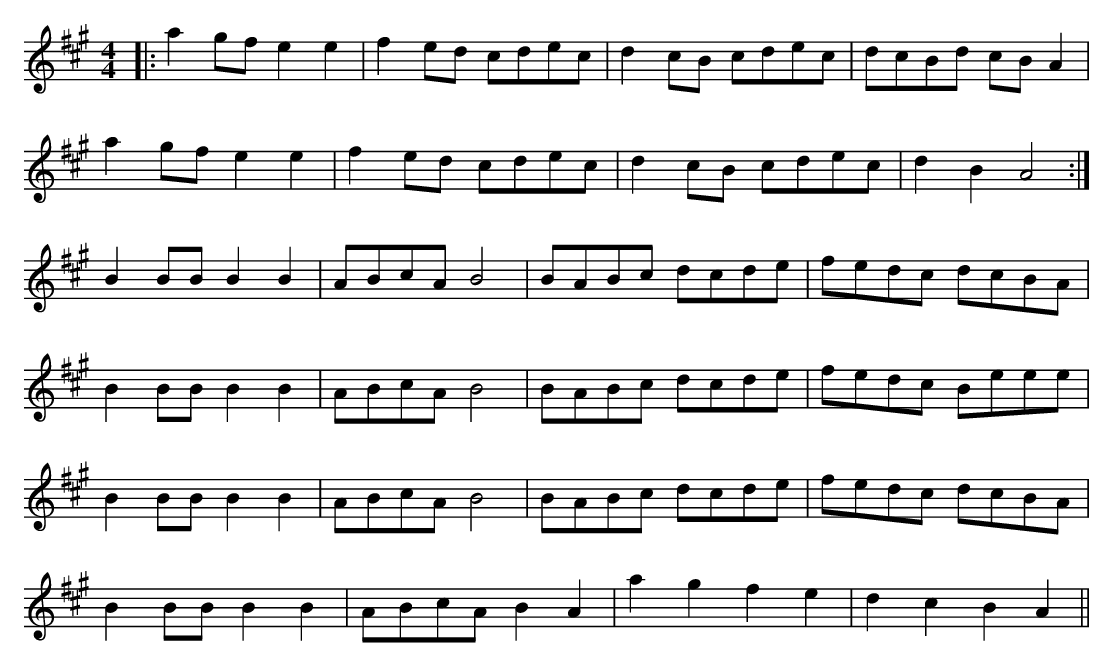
X:1
M:4/4
K:A
|:a2gf e2e2|f2ed cdec|d2cB cdec|dcBd cBA2|
a2gf e2e2|f2ed cdec|d2cB cdec|d2B2A4:|
B2BB B2B2|ABcA B4|BABc dcde|fedc dcBA|
B2BB B2B2|ABcA B4|BABc dcde|fedc Beee|
B2BB B2B2|ABcA B4|BABc dcde|fedc dcBA|
B2BB B2B2|ABcA B2A2|a2g2 f2e2|d2c2 B2A2||
